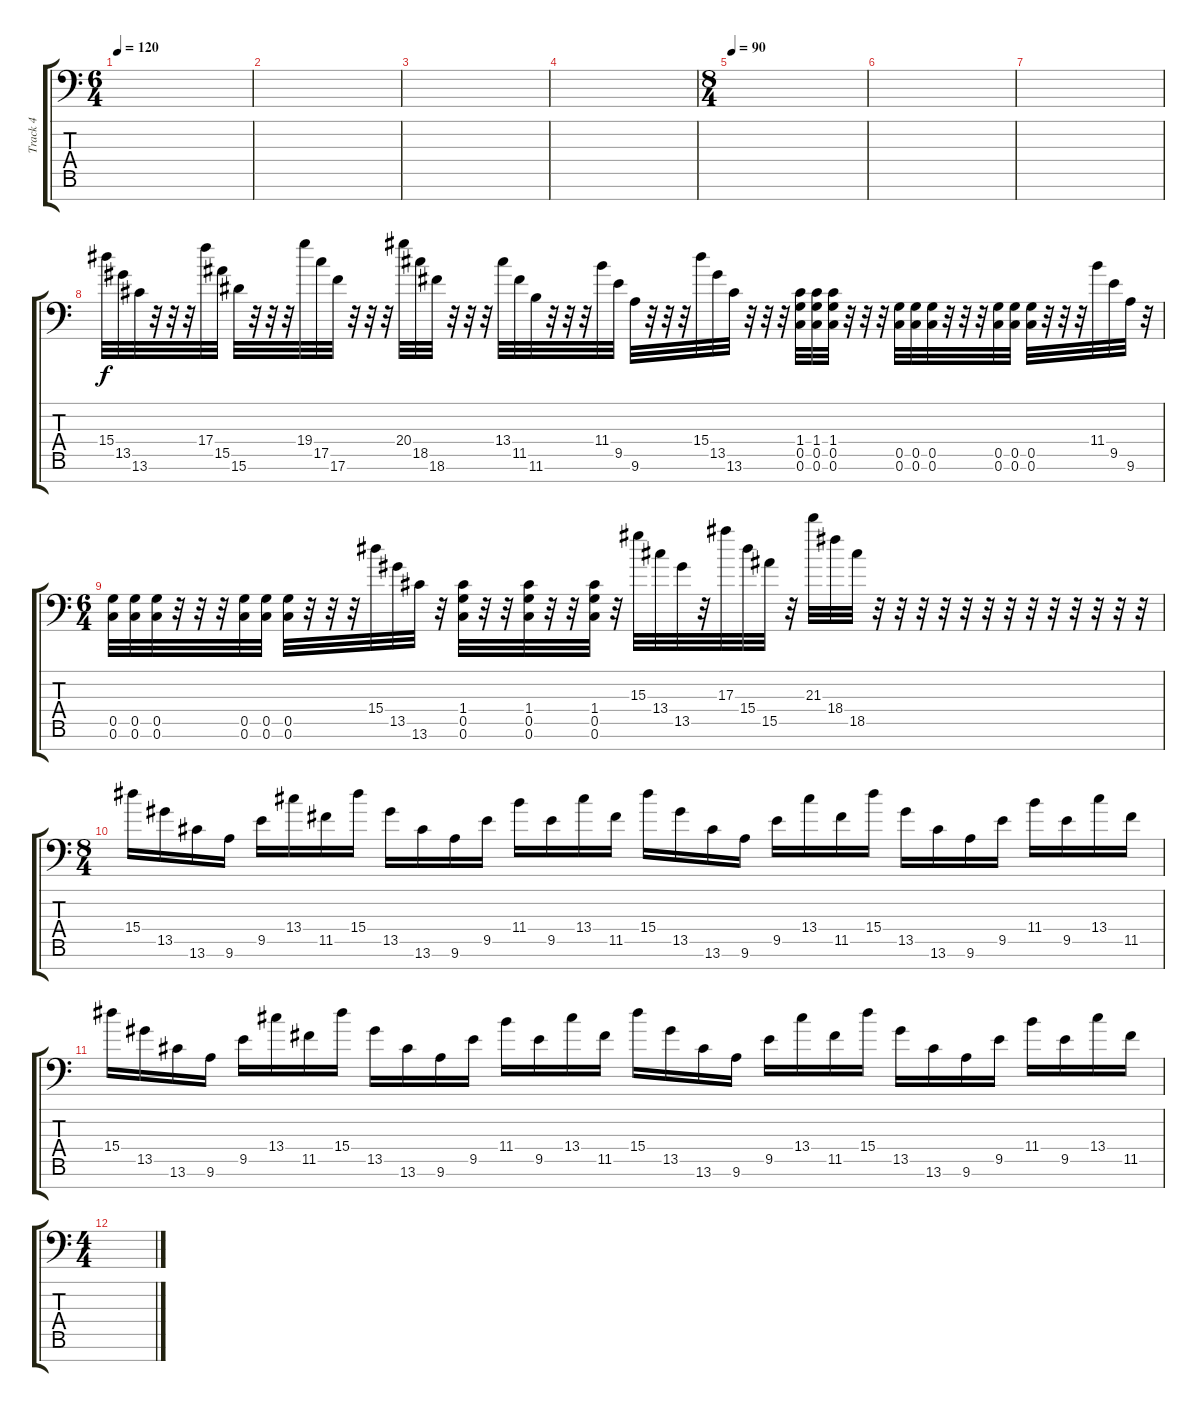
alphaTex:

\track ("Track 4" "Track 4") {instrument overdrivenguitar}
\staff {score tabs}
\tuning (D4 A3 F3 C3 G2 C2 G1) {hide}
\ts (6 4)
\tempo 120
\clef f4
\ks c
|
|
|
|
\ts (8 4)
\tempo 90
|
|
|
15.4.32{dy f} 13.5.32 13.6.32 r.32 r.32 r.32 17.4.32 15.5.32 15.6.32 r.32 r.32 r.32 19.4.32 17.5.32 17.6.32 r.32 r.32 r.32 20.4.32 18.5.32 18.6.32 r.32 r.32 r.32 13.4.32 11.5.32 11.6.32 r.32 r.32 r.32 11.4.32 9.5.32 9.6.32 r.32 r.32 r.32 15.4.32 13.5.32 13.6.32 r.32 r.32 r.32 (1.4 0.5 0.6).32 (1.4 0.5 0.6).32 (1.4 0.5 0.6).32 r.32 r.32 r.32 (0.5 0.6).32 (0.5 0.6).32 (0.5 0.6).32 r.32 r.32 r.32 (0.5 0.6).32 (0.5 0.6).32 (0.5 0.6).32 r.32 r.32 r.32 11.4.32 9.5.32 9.6.32 r.32 |
\ts (6 4)
(0.5 0.6).32 (0.5 0.6).32 (0.5 0.6).32 r.32 r.32 r.32 (0.5 0.6).32 (0.5 0.6).32 (0.5 0.6).32 r.32 r.32 r.32 15.4.32 13.5.32 13.6.32 r.32 (1.4 0.5 0.6).32 r.32 r.32 (1.4 0.5 0.6).32 r.32 r.32 (1.4 0.5 0.6).32 r.32 15.3.32 13.4.32 13.5.32 r.32 17.3.32 15.4.32 15.5.32 r.32 21.3.32 18.4.32 18.5.32 r.32 r.32 r.32 r.32 r.32 r.32 r.32 r.32 r.32 r.32 r.32 r.32 r.32 |
\ts (8 4)
15.4.16 13.5.16 13.6.16 9.6.16 9.5.16 13.4.16 11.5.16 15.4.16 13.5.16 13.6.16 9.6.16 9.5.16 11.4.16 9.5.16 13.4.16 11.5.16 15.4.16 13.5.16 13.6.16 9.6.16 9.5.16 13.4.16 11.5.16 15.4.16 13.5.16 13.6.16 9.6.16 9.5.16 11.4.16 9.5.16 13.4.16 11.5.16 |
15.4.16 13.5.16 13.6.16 9.6.16 9.5.16 13.4.16 11.5.16 15.4.16 13.5.16 13.6.16 9.6.16 9.5.16 11.4.16 9.5.16 13.4.16 11.5.16 15.4.16 13.5.16 13.6.16 9.6.16 9.5.16 13.4.16 11.5.16 15.4.16 13.5.16 13.6.16 9.6.16 9.5.16 11.4.16 9.5.16 13.4.16 11.5.16 |
\ts (4 4)
